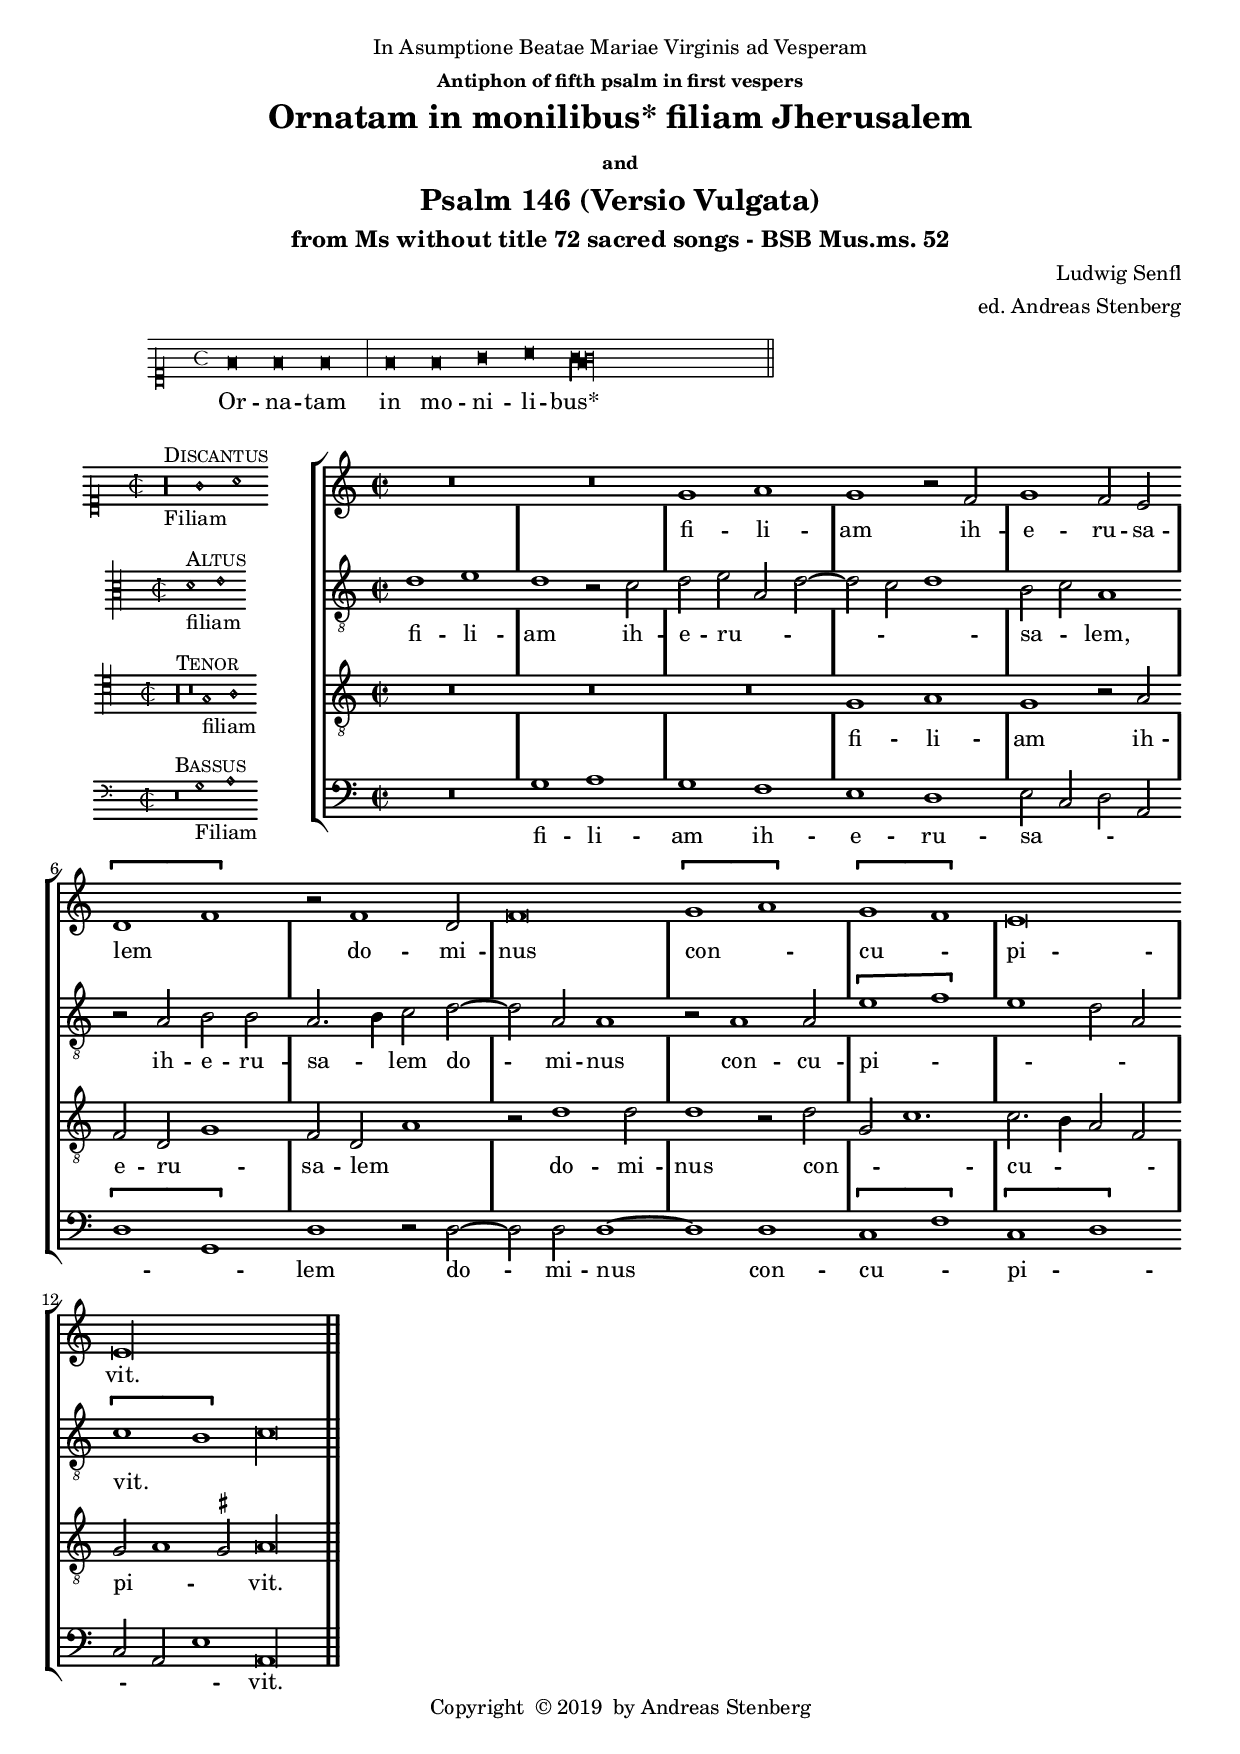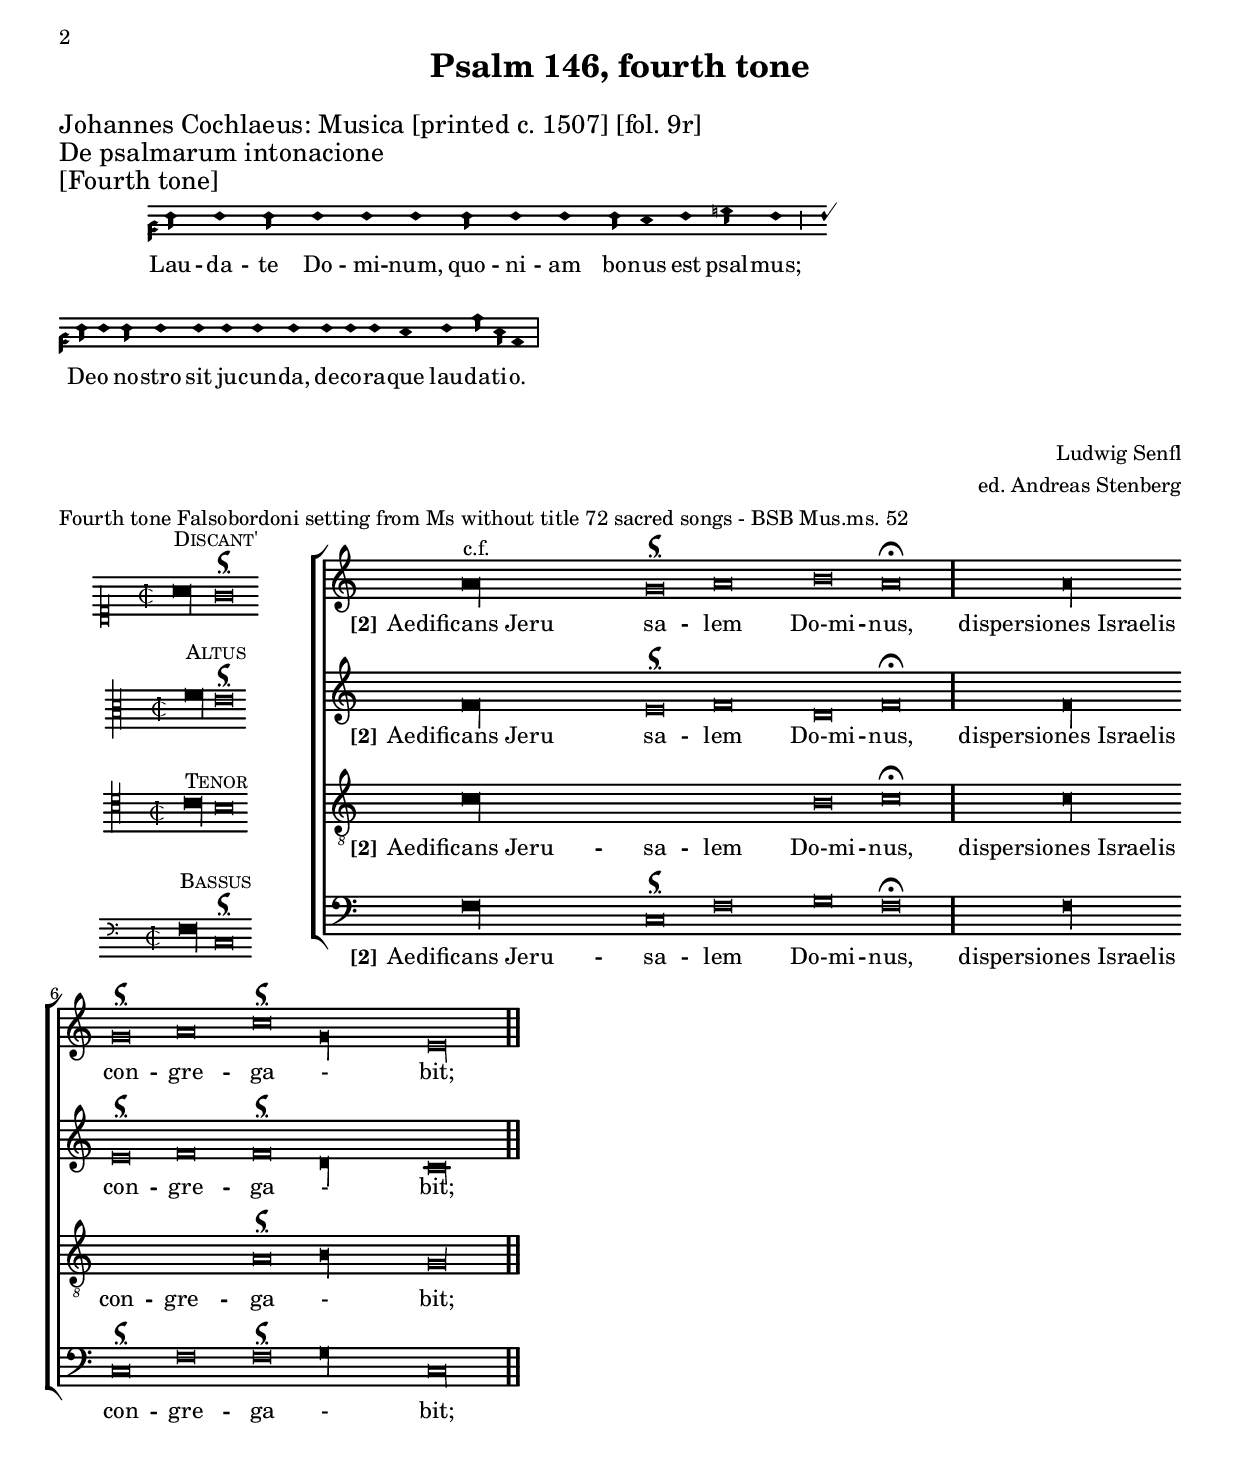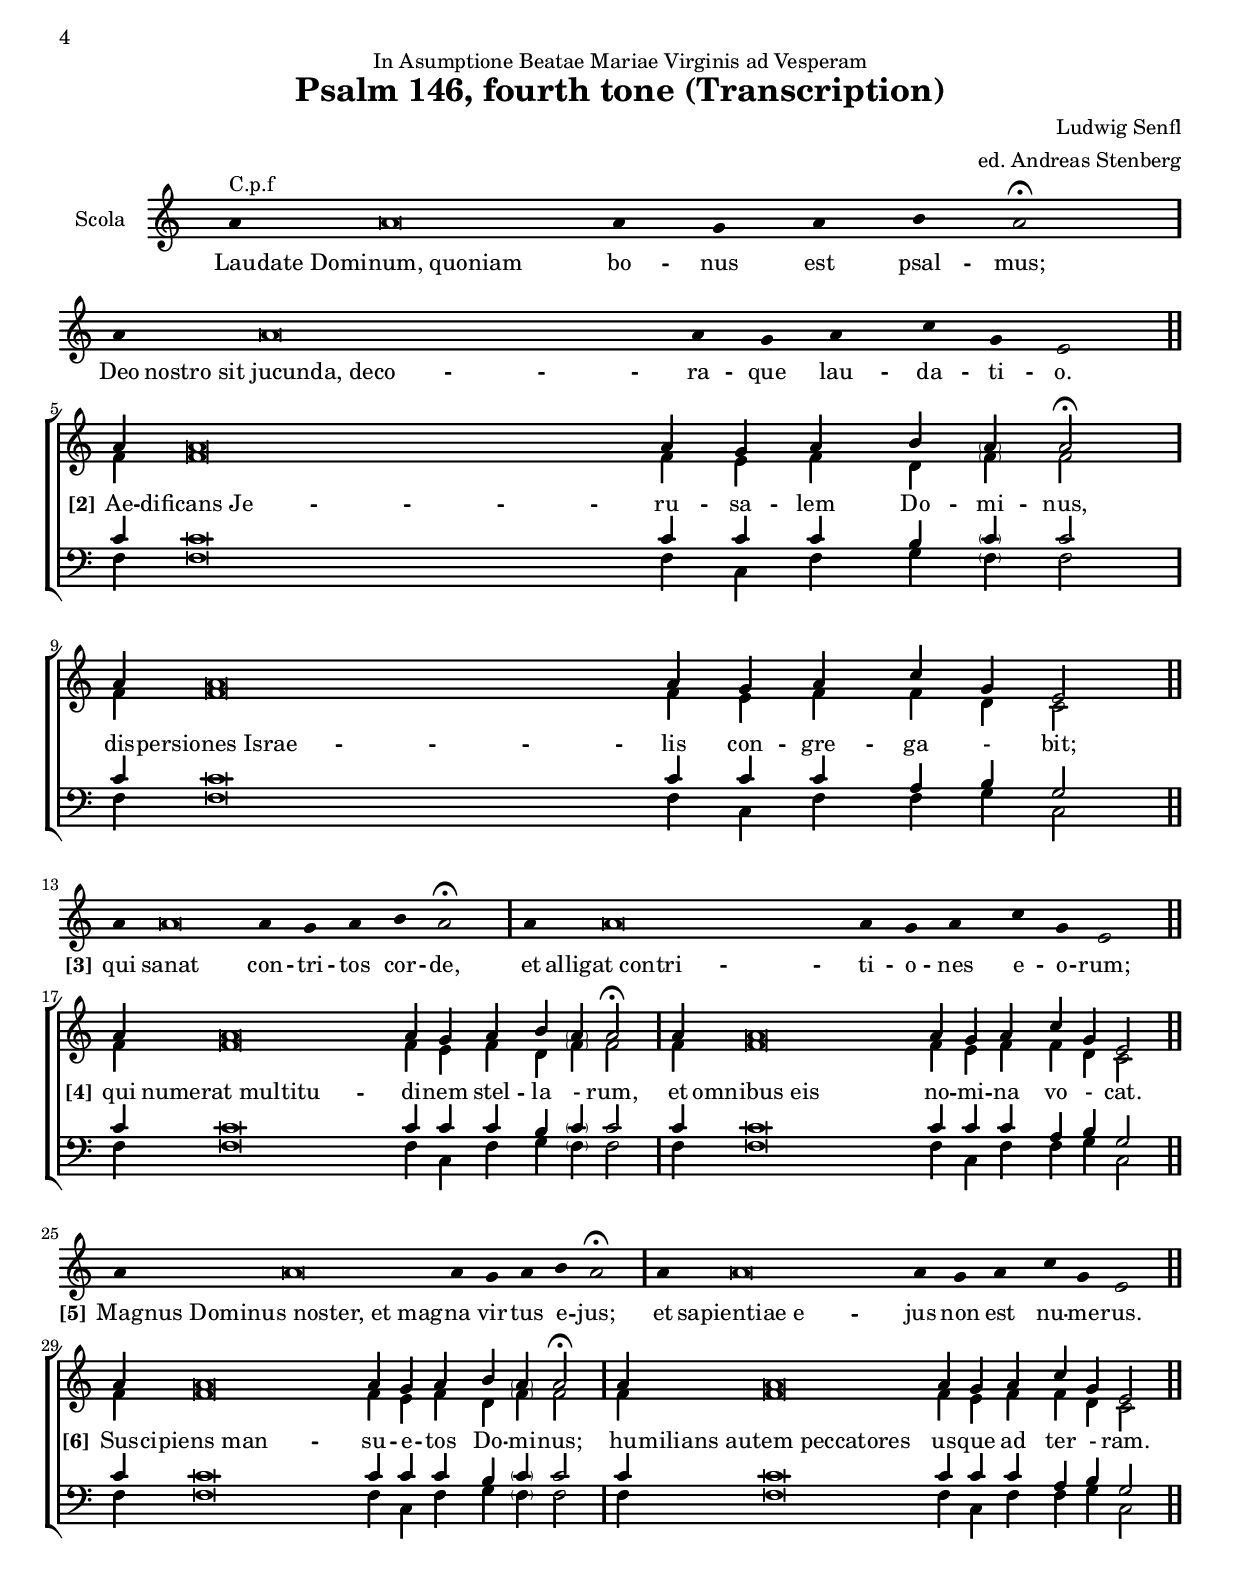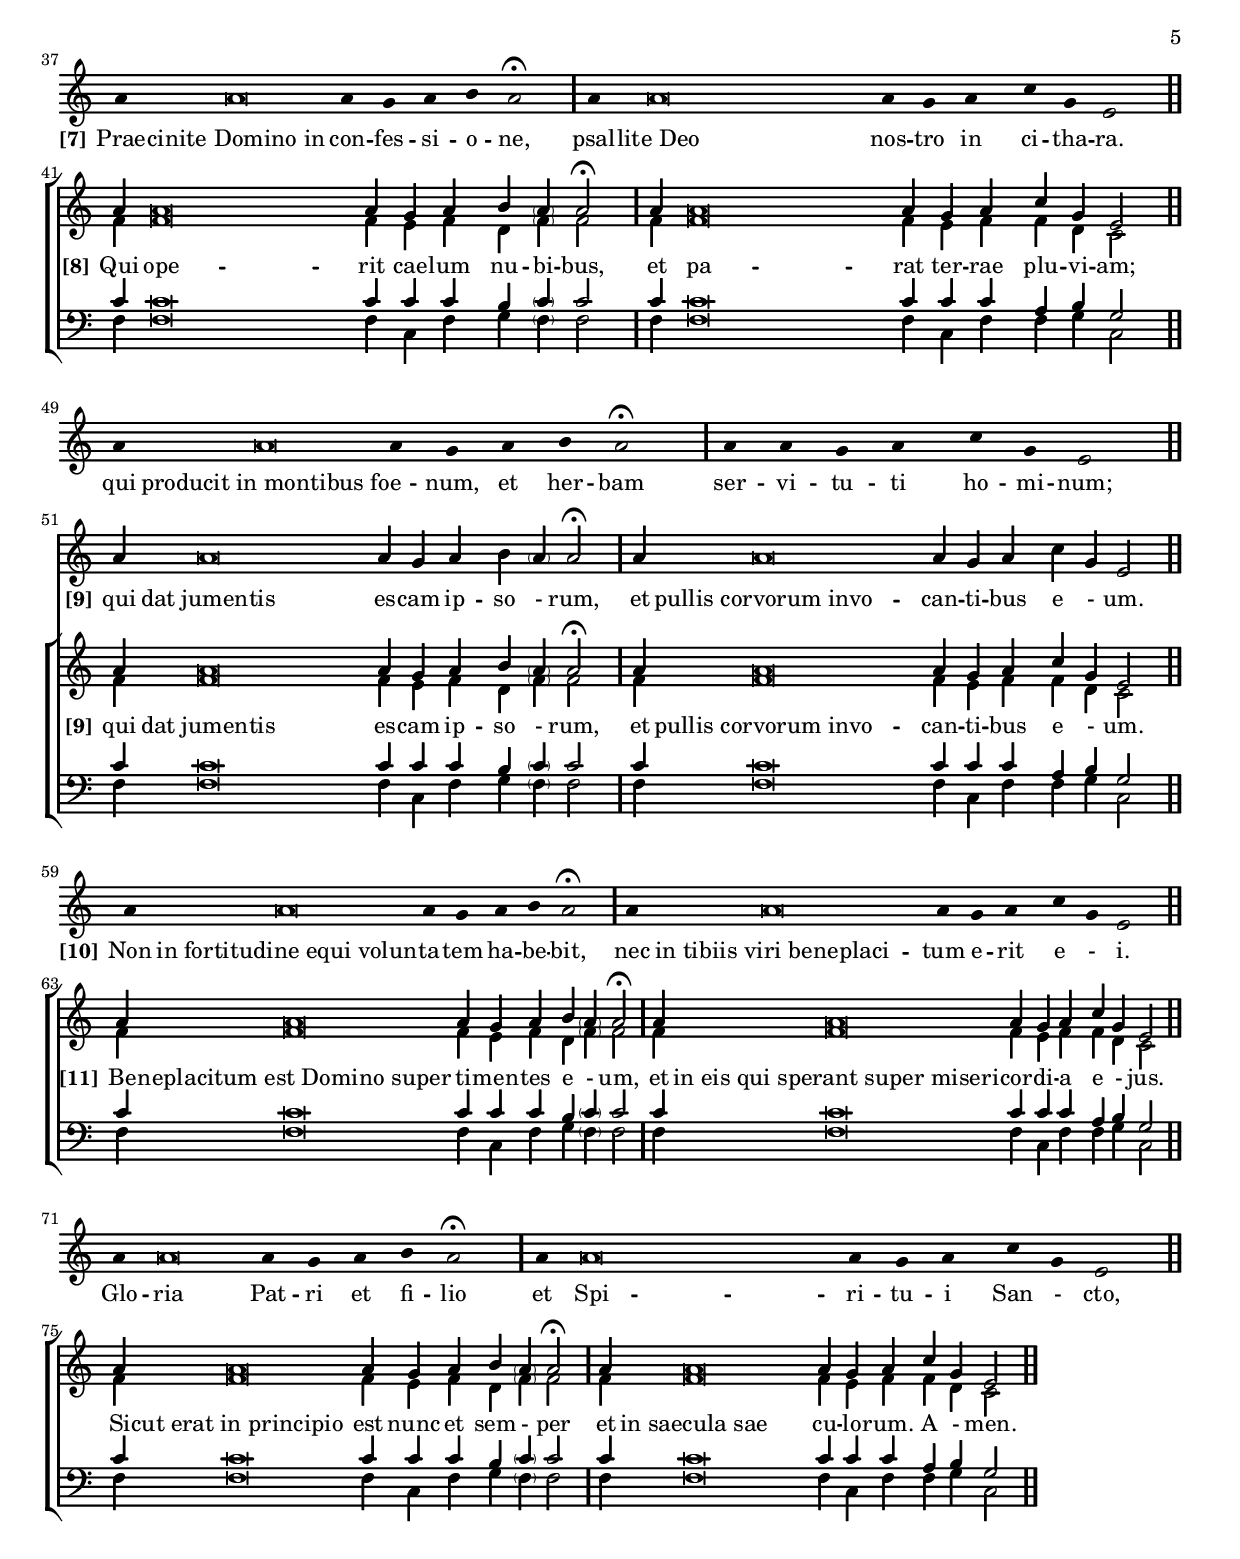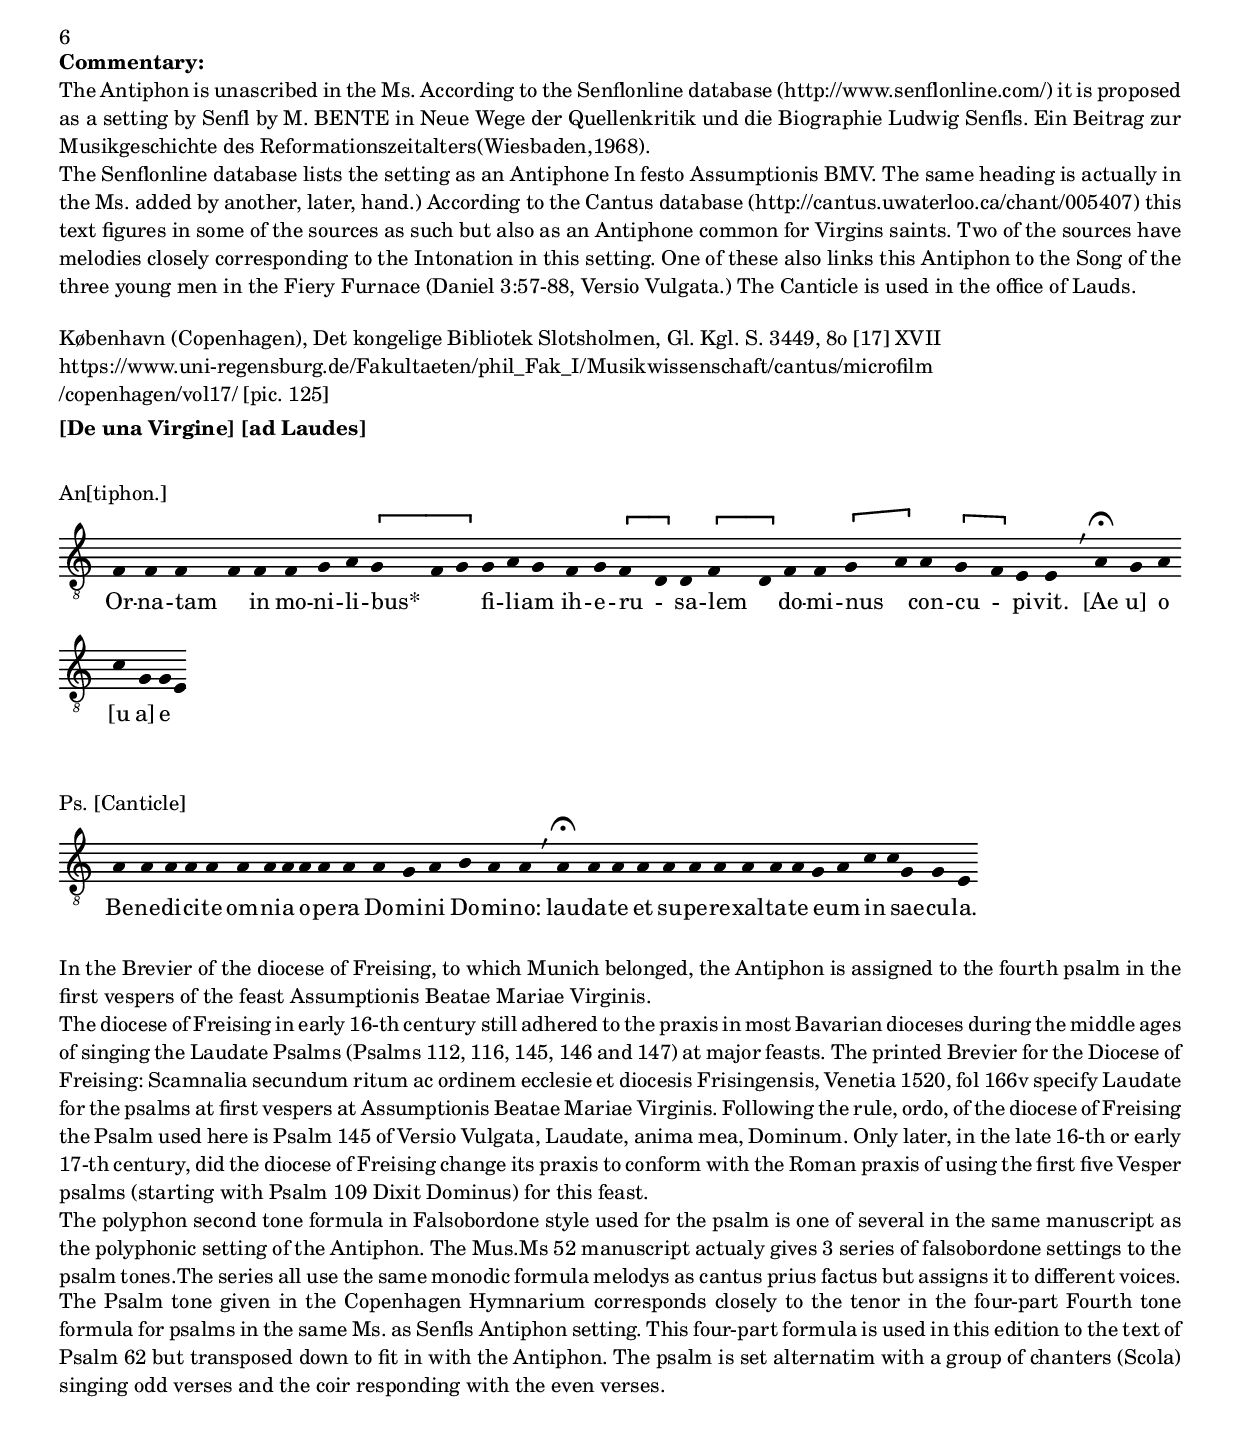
\version "2.18.0"
\include "deutsch.ly"
ficta = \once \set suggestAccidentals =##t
%% from gregoriana.ly
virga =
\once \override NoteHead.style = #'hufnagel.virga

lpes =
\once \override NoteHead.style = #'hufnagel.lpes

virgaL = \tweak extra-offset #'(-3.5 . 0)   \once \override NoteHead.style = #'hufnagel.virga


virgula = {
  \once \override BreathingSign.text = #(make-musicglyph-markup "scripts.rcomma")
  \once \override BreathingSign.font-size = #-2

  % Workaround: add padding.  Correct fix would be spacing engine handle this.
  \once \override BreathingSign.minimum-X-extent = #'(-0.8.0 . 0.0)
  \once \override BreathingSign.minimum-Y-extent = #'(-2.5 . 2.5)

  \breathe
}
caesura = {
  \once \override BreathingSign.text = #(make-musicglyph-markup "scripts.rvarcomma")
  \once \override BreathingSign.font-size = #-2

  % Workaround: add padding.  Correct fix would be spacing engine handle this.
  \once \override BreathingSign.minimum-X-extent = #'(-0.8.0 . 0.0)
  \once \override BreathingSign.minimum-Y-extent = #'(-2.5 . 2.5)

  \breathe
}
divisioMinima = {
  \once \override BreathingSign.stencil = #ly:breathing-sign::divisio-minima

  % Workaround: add padding.  Correct fix would be spacing engine handle this.
  \once \override BreathingSign.minimum-X-extent = #'(-0.8.0 . 0.0)
  \once \override BreathingSign.minimum-Y-extent = #'(-2.5 . 2.5)

  \breathe
}
divisioMaior = {
  \once \override BreathingSign.stencil = #ly:breathing-sign::divisio-maior
  \once \override BreathingSign.Y-offset = #0

  % Workaround: add padding.  Correct fix would be spacing engine handle this.
  \once \override BreathingSign.minimum-X-extent = #'(-0.8.0 . 0.0)
  \once \override BreathingSign.minimum-Y-extent = #'(-2.5 . 2.5)

  \breathe
}
divisioMaxima = {
  \once \override BreathingSign.stencil = #ly:breathing-sign::divisio-maxima
  \once \override BreathingSign.Y-offset = #0

  % Workaround: add padding.  Correct fix would be spacing engine handle this.
  \once \override BreathingSign.minimum-X-extent = #'(-0.8.0 . 0.0)
  \once \override BreathingSign.minimum-Y-extent = #'(-2.5 . 2.5)

  \breathe
}
finalis = {
  \once \override BreathingSign.stencil = #ly:breathing-sign::finalis
  \once \override BreathingSign.Y-offset = #0

  % Workaround: add padding.  Correct fix would be spacing engine handle this.
  \once \override BreathingSign.minimum-X-extent = #'(-0.8.0 . 0.0)
  \once \override BreathingSign.minimum-Y-extent = #'(-2.5 . 2.5)

  \breathe
}
#(set-global-staff-size 18)
\header {
    dedication = "In Asumptione Beatae Mariae Virginis ad Vesperam"

  title = \markup {
    \center-column {
      \small "Antiphon of fifth psalm in first vespers"
      "Ornatam in monilibus* filiam Jherusalem"
      \small "and"
      \smaller "Psalm 146 (Versio Vulgata)"
      %      "Wann er zu nacht"
      \vspace #0.5
    }
  }
  subtitle = \markup {
    \center-column {
      "from Ms without title 72 sacred songs - BSB Mus.ms. 52"
    }
  }
  composer = "Ludwig Senfl"
  arranger = "ed. Andreas Stenberg"
  poet = ""
  meter =""
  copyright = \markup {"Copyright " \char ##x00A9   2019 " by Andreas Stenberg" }
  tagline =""
}
Inton = \relative c' {
  \set Score.tempoHideNote = ##t
  \tempo 1 = 172
  \override NoteHead.style = #'blackpetrucci
  f\breve*1/2
  f\breve*1/2
  f\breve*1/2
  \divisioMaxima
  f\breve*1/2
  f\breve*1/2
  g\breve*1/2
  a\breve*1/2 \noBreak
  \[g\breve*1/2(
  f\breve*1/2   \override NoteHead.style = #'petrucci
  g\longa*1/2\]
\finalis
}
\score {
  <<
    \new MensuralVoice = "discantus" {
      \clef "petrucci-c1"
      \hide Score.BarNumber {
        \Inton
      }
    }
    \new Lyrics \lyricsto "discantus" {
      Or -- na -- tam in mo -- ni -- li -- bus*
    }
  >>
  \layout {
    line-width = #180
%    indent = #0.0
  }
  \header {
    dedication = ##f
    title = ##f
    subtitle = ##f
    composer = ##f
    arranger = ##f
  }
}

global = {
  \key c \major
}
%% PDF p. 145 - 146.
sopMusic = \relative c'' {

  \set Score.tempoHideNote = ##t
  \tempo 1 = 86
  \time 2/2
  \set Timing.measureLength = #(ly:make-moment 4/2)
  \override Staff.BarLine.transparent = ##t
 R\breve*2
 g1 a1
 g1 r2 f2
 g1 f2 e2
 \[d1( f1)\]		%% end of second line in orig.
 r2 f1 d2
 f\breve
 \[g1( a1)\]
 \[g1( f1)\]
 e\breve
 \cadenzaOn
 e\longa
 \revert Staff.BarLine.transparent
  \bar "||"
}
sopWords = \lyricmode {
%Ornata in monilibus*
fi -- li -- am ih -- e -- ru -- sa -- lem
do -- mi -- nus con -- cu -- pi -- vit.
}
altoMusic = \relative c' {
  \clef "G_8"
  \override Staff.BarLine.transparent = ##t
  d1 e1
  d1 r2 c2
  d2 e2( a,2 d2~
  d2 c2 d1)			%% end of first line in orig.
  h2( c2) a1
  r2 a2 h2 h2
  a2.( h4) c2 d2~
  d2 a2 a1			%% end of second line.
  r2 a1 a2
  \[e'1( f1\]
  e1 d2 a2)
  \[c1( h1\]
  c\longa*1/2)
  \revert Staff.BarLine.transparent
}
altoWords = \lyricmode {
%Ornata in monilibus*
fi -- li -- am ih -- e -- ru -- sa -- lem,
ih -- e -- ru -- sa -- lem
do -- mi -- nus con -- cu -- pi -- vit.
}
tenorMusic = \relative c' {
  \clef "G_8"
  \override Staff.BarLine.transparent = ##t
   R\breve*3
   g1 a1
   g1 r2 a2
   f2 d2( g1)			%% end of first line in orig.
   f2 d2( a'1)
   r2 d1 d2
   d1 r2 d2(
   g,2 c1.)			%% end of second line.
   c2.( h4 a2 f2)
   g2( a1 \ficta gis2)
   a\longa*1/2
 \revert Staff.BarLine.transparent
}
tenorWords = \lyricmode {
%Ornata in monilibus*
fi -- li -- am ih -- e -- ru -- sa -- lem
do -- mi -- nus con -- cu -- pi -- vit.
}
bassMusic = \relative c {
  \override Staff.BarLine.transparent = ##t
  R\breve
  g'1 a1
  g1 f1
  e1 d1			%% end of first line in orig.
  e2( c2 d2 a2
  \[d1 g,1)\]
  d'1 r2 d2~
  d2 d2 d1~
  d1 d1			%% end of second line.
  \[c1( f1)\]
  \[c1( d1\]
  c2 a2 e'1)
  a,\longa*1/2
  \revert Staff.BarLine.transparent
}
bassWords = \lyricmode {
%Ornata in monilibus*
fi -- li -- am ih -- e -- ru -- sa -- lem
do -- mi -- nus con -- cu -- pi -- vit.
}
incipitDiscantus = \markup {
  \score {
    {
      %      \set Staff.instrumentName = #"Tenor "
      \override NoteHead.style = #'neomensural
      \override Rest.style = #'neomensural
      \override Staff.TimeSignature.style = #'mensural
      \cadenzaOn
      \clef "petrucci-c1"
      \key c \major
      \time 2/2

      r\longa^\markup { \smallCaps"Discantus"}
      _"Filiam"
      g'1 a'1
    }
    \layout {
      \context {
        \Voice
        \remove "Ligature_bracket_engraver"
        \consists "Mensural_ligature_engraver"
      }
      line-width = 4.5\cm
    }
  }
}


incipitAltus = \markup {
  \score {
    {
      %      \set Staff.instrumentName = #"Tenor "
      \override NoteHead.style = #'neomensural
      \override Rest.style = #'neomensural
      \override Staff.TimeSignature.style = #'mensural
      \cadenzaOn
      \clef "petrucci-c3"
      \key c \major
      \time 2/2
      d'1^\markup \smallCaps"Altus"_"filiam"
      e'1
    }
    \layout {
      \context {
        \Voice
        \remove "Ligature_bracket_engraver"
        \consists "Mensural_ligature_engraver"
      }
      line-width = 4.5\cm
    }
  }
}


incipitTenor = \markup {
  \score {
    {
      %      \set Staff.instrumentName = #"Tenor "
      \override NoteHead.style = #'neomensural
      \override Rest.style = #'neomensural
      \override Staff.TimeSignature.style = #'mensural
      \cadenzaOn
      \clef "petrucci-c4"
      \key c \major
      \time 2/2
      r\longa ^\markup \smallCaps"Tenor"
      r\breve
      g1_"filiam" a1
    }
    \layout {
      \context {
        \Voice
        \remove "Ligature_bracket_engraver"
        \consists "Mensural_ligature_engraver"
      }
      line-width = 5.0\cm
    }
  }
}
#(append! supported-clefs '(("mensural-f3" . ("clefs.mensural.f" 0 0))))

incipitBassus = \markup {
  \score {
    {
      %      \set Staff.instrumentName = #"Tenor "
      \override NoteHead.style = #'neomensural
      \override Rest.style = #'neomensural
      \override Staff.TimeSignature.style = #'mensural
      \cadenzaOn
      \clef "mensural-f"
      \key c \major
      \time 2/2
      r\breve^\markup \smallCaps"Bassus"
      g1_"Filiam" a1

    }
    \layout {
      \context {
        \Voice
        \remove "Ligature_bracket_engraver"
        \consists "Mensural_ligature_engraver"
      }
      line-width = 4.5\cm
    }
  }
}


\score {
  <<
    \new StaffGroup \with {
      \override VerticalAxisGroup.staff-staff-spacing = #'((basic-distance . 12))
    } <<
      \new Staff = treble <<
        \set Staff.instrumentName = \incipitDiscantus
        \new Voice = "sopranos" {
          \set  Staff.midiInstrument ="choir aahs"
          %	\voiceOne
          << \global \sopMusic >>
        }
      >>
      \new Lyrics = sopranos { s1 }

      \new Staff = "medius" <<
        \set Staff.instrumentName = \incipitAltus

        \new Voice = "altos" {
          %	\voiceTwo
          \set  Staff.midiInstrument ="choir aahs"
          << \global \altoMusic >>
        }
      >>

      \new Lyrics = "altos" { s1 }
      \new Staff = tenors <<
        \set Staff.instrumentName = \incipitTenor

        \clef "treble"
        \new Voice = "tenors" {
          \set  Staff.midiInstrument ="choir aahs"
          %	\voiceOne
          << \global \tenorMusic >>
        }
      >>
      \new Lyrics = "tenors" { s1 }

      \new Staff ="basses" {
        \set Staff.instrumentName = \incipitBassus

        \new Voice = "basses" {
          \set  Staff.midiInstrument ="choir aahs"
          \clef "bass"
          %	\voiceTwo
          << \global \bassMusic >>
        }
      }
    >>
    \new Lyrics = basses { s1 }

    \context Lyrics = sopranos \lyricsto sopranos \sopWords
    \context Lyrics = altos \lyricsto altos \altoWords
    \context Lyrics = tenors \lyricsto tenors \tenorWords
    \context Lyrics = basses \lyricsto basses \bassWords
  >>
  \layout {
    \context {
      \Score
      % no bars in staves
      %      \override BarLine.transparent = ##t

    }
    % the next three instructions keep the lyrics between the bar lines
    \context {
      \Lyrics
      \consists "Bar_engraver"
      \override BarLine.transparent = ##t
    }
    \context {
      \StaffGroup
      \consists "Separating_line_group_engraver"
    }
    \context {
      \Voice
      % no slurs
      \override Slur.transparent = ##t
      % Comment in the below "\remove" command to allow line
      % breaking also at those barlines where a note overlaps
      % into the next bar.  The command is commented out in this
      % short example score, but especially for large scores, you
      % will typically yield better line breaking and thus improve
      % overall spacing if you comment in the following command.
      %\remove "Forbid_line_break_engraver"
    }
    indent = 4.5\cm
  }
  \header {
    dedication = ##f
    title = ##f
    subtitle = ##f
    composer = ##f
    arranger = ##f
  }
}


upperStaff = \new VaticanaStaff = "upperStaff" <<
  \set Staff.midiInstrument = "choir aahs"
  \context VaticanaVoice = "cantus" <<
    \transpose c c {
      %      \override Staff.StaffSymbol.line-count = #5
      \startStaff
      \override Staff.KeySignature.glyph-name-alist =
      #alteration-hufnagel-glyph-name-alist
      \override Staff.Accidental.glyph-name-alist =
      #alteration-hufnagel-glyph-name-alist
      \override Staff.Custos.style = #'hufnagel
      \override NoteHead.style = #'hufnagel.punctum
      \clef "hufnagel-fa1"
      \set Staff.clefPosition = #-2
      \set Staff.middleCPosition = #3
      \set Staff.middleCClefPosition = #-4
      \virga a a \virga a  a a a \virga a a a \virga a4 g a \virga h! a
      \break
      \divisioMaior
      \bar ""
      \virga a a \virga a a a a a  a a a a  g a \virga c'  \virga g e
      \divisioMaxima
    }
  >>
  \new Lyrics = "One" \lyricsto "cantus" {
    Lau -- da -- te Do -- mi -- num, quo -- ni -- am bo -- nus est psal -- mus;
    De -- o no -- stro sit ju -- cun -- da, de -- co -- ra -- que lau -- da -- ti -- o.
  }

>>

\paper {
  line-thickness = #(/ staff-space 5.0)
}

\score {
  <<
    \upperStaff
  >>
  \layout {
    line-width = 130
    ragged-last = ##t
    \context {
      \Score
      timing = ##f
    }
    \context {
      \VaticanaStaff
      \revert  BarLine.transparent
      \override StaffSymbol.thickness = #1.0
      \override KeySignature.glyph-name-alist =
      #alteration-vaticana-glyph-name-alist
      \override Custos.neutral-position = #4
    }
  }
  %  \midi {
  %    \tempo 4 = 140
  %  }
  \header {
    breakbefore = ##t
    dedication = ##f
    title = "Psalm 146, fourth tone"
    subtitle = ##f
    composer = ##f
    arranger = ##f
    piece = \markup \column {
      \fontsize #2 {
         "Johannes Cochlaeus: Musica [printed c. 1507] [fol. 9r]"
        "De psalmarum intonacione"
        "[Fourth tone]"
      }
    }
    %}
  }
}

global = {
  \key c \major
  \override Staff.TimeSignature.transparent = ##t
}

sopMusicII = \relative c'' {

  \set Score.tempoHideNote = ##t
  \tempo \breve = 86
  \time 2/2
  \set Timing.measureLength = #(ly:make-moment 4/1)
  \override Staff.BarLine.transparent = ##t
  \stemDown
  \override NoteHead.style = #'blackpetrucci
  a\maxima^"c.f."
  \override NoteHead.style = #'neomensural
  g\breve^\signumcongruentiae
  a\breve
  h\breve
  a\breve^\fermata
  \revert Staff.BarLine.transparent
  \bar "|"
  \override NoteHead.style = #'blackpetrucci
  a\longa
  \override Staff.BarLine.transparent =##t
  \override NoteHead.style = #'neomensural
  g\breve^\signumcongruentiae
  a\breve
  c\breve^\signumcongruentiae
  \override NoteHead.style = #'blackpetrucci
  g\longa
  \override NoteHead.style = #'neomensural
  \cadenzaOn
  e\longa
  \revert Staff.BarLine.transparent
  \bar "||"
}
sopWordsII = \lyricmode {
  \set stanza =  "[2]" "Aedificans Jeru" sa -- lem Do-mi -- nus,
  "dispersiones Israelis" con -- gre -- ga - bit;
}
altoMusicII = \relative c' {
  \override Staff.BarLine.transparent = ##t
  \override NoteHead.style = #'blackpetrucci
  \stemDown
  f\maxima
  \override NoteHead.style = #'neomensural
  e\breve^\signumcongruentiae
  f\breve
  d\breve
  f\breve^\fermata
  \revert Staff.BarLine.transparent
  \override NoteHead.style = #'blackpetrucci
  f\longa
  \override Staff.BarLine.transparent =##t
  \override NoteHead.style = #'neomensural
  e\breve^\signumcongruentiae
  f\breve
  f\breve^\signumcongruentiae
  \override NoteHead.style = #'blackpetrucci
  d\longa
  \override NoteHead.style = #'neomensural
  c\longa
  \revert Staff.BarLine.transparent
}
altoWordsII = \lyricmode {
  \set stanza =  "[2]" "Aedificans Jeru"sa -- lem Do-mi -- nus,
  "dispersiones Israelis" con -- gre -- ga - bit;
}
tenorMusicII = \relative c' {
  \clef "G_8"
  \override Staff.BarLine.transparent = ##t
  \override NoteHead.style = #'blackpetrucci
  \override Tie.transparent =##t
  c\maxima
  \override NoteHead.style = #'neomensural
  \hideNotes
  c\breve
  c\breve
  \unHideNotes
  h\breve
  c\breve^\fermata
  \revert Staff.BarLine.transparent
  \override NoteHead.style = #'blackpetrucci
  c\longa
  \override Staff.BarLine.transparent =##t
  \hideNotes
  c\breve
  c\breve
  \unHideNotes
  \override NoteHead.style = #'neomensural
  a\breve^\signumcongruentiae
  \override NoteHead.style = #'blackpetrucci
  h\longa
  \override NoteHead.style = #'neomensural
  g\longa
  \revert Staff.BarLine.transparent
}
tenorWordsII = \lyricmode {
  \set stanza =  "[2]" "Aedificans Jeru" -- sa -- lem Do-mi -- nus,
  "dispersiones Israelis" con -- gre -- ga - bit;

}
bassMusicII = \relative c {
  \override Staff.BarLine.transparent = ##t
  \override NoteHead.style = #'blackpetrucci
  f\maxima
  \override NoteHead.style = #'neomensural
  c\breve^\signumcongruentiae
  f\breve
  g\breve
  f\breve^\fermata
  \revert Staff.BarLine.transparent
  \override NoteHead.style = #'blackpetrucci
  f\longa
  \override Staff.BarLine.transparent =##t
  \override NoteHead.style = #'neomensural
  c\breve^\signumcongruentiae
  f\breve
  f\breve^\signumcongruentiae
  \override NoteHead.style = #'blackpetrucci
  g\longa
  \override NoteHead.style = #'neomensural
  \stemDown
  c,\longa
  \revert Staff.BarLine.transparent
}
bassWordsII = \lyricmode {
  \set stanza =  "[2]" "Aedificans Jeru" -- sa -- lem Do-mi -- nus,
  "dispersiones Israelis" con -- gre -- ga - bit;
}
incipitDiscantus = \markup {
  \score {
    {
      %      \set Staff.instrumentName = #"Tenor "
      \override Rest.style = #'neomensural
      \override Staff.TimeSignature.style = #'mensural
      \cadenzaOn
      \clef "petrucci-c1"
      \key c \major
      \time 2/2
      \override NoteHead.style = #'blackpetrucci
      a'\maxima ^\markup { \smallCaps"Discant'"} %_"SChön bin ich nit"
      \override NoteHead.style = #'neomensural
      g'\breve^\signumcongruentiae
    }
    \layout {
      \context {
        \Voice
        \remove "Ligature_bracket_engraver"
        \consists "Mensural_ligature_engraver"
      }
      line-width = 4.5\cm
    }
  }
}


incipitAltus = \markup {
  \score {
    {
      %      \set Staff.instrumentName = #"Tenor "
      \override NoteHead.style = #'blackpetrucci
      \override Rest.style = #'neomensural
      \override Staff.TimeSignature.style = #'mensural
      \cadenzaOn
      \clef "petrucci-c3"
      \key c \major
      \time 2/2
      f'\maxima^\markup \smallCaps"Altus"
      \override NoteHead.style = #'neomensural
      e'\breve^\signumcongruentiae

    }
    \layout {
      \context {
        \Voice
        \remove "Ligature_bracket_engraver"
        \consists "Mensural_ligature_engraver"
      }
      line-width = 4.5\cm
    }
  }
}


incipitTenor = \markup {
  \score {
    {
      %      \set Staff.instrumentName = #"Tenor "
      \override NoteHead.style = #'blackpetrucci
      \override Rest.style = #'neomensural
      \override Staff.TimeSignature.style = #'mensural
      \cadenzaOn
      \clef "petrucci-c4"
      \key c \major
      \time 2/2
      c'\maxima^\markup \smallCaps"Tenor"
      \override NoteHead.style = #'neomensural
      h\breve

    }
    \layout {
      \context {
        \Voice
        \remove "Ligature_bracket_engraver"
        \consists "Mensural_ligature_engraver"
      }
      line-width = 5.0\cm
    }
  }
}
#(append! supported-clefs '(("mensural-f3" . ("clefs.mensural.f" 0 0))))

incipitBassus = \markup {
  \score {
    {
      %      \set Staff.instrumentName = #"Tenor "
      \override NoteHead.style = #'blackpetrucci
      \override Rest.style = #'neomensural
      \override Staff.TimeSignature.style = #'mensural
      \cadenzaOn
      \clef "mensural-f"
      \key c \major
      \time 2/2
      f\maxima^\markup \smallCaps"Bassus"
      \override NoteHead.style = #'neomensural
      c\breve^\signumcongruentiae
    }
    \layout {
      \context {
        \Voice
        \remove "Ligature_bracket_engraver"
        \consists "Mensural_ligature_engraver"
      }
      line-width = 4.5\cm
    }
  }
}


\score {
  <<
    \new ChoirStaff \with {
      \override VerticalAxisGroup.staff-staff-spacing = #'((basic-distance . 12))
    } <<
      \new Staff = treble <<
        \set Staff.instrumentName = \incipitDiscantus
        \new Voice = "sopranos" {
          \set  Staff.midiInstrument ="choir aahs"
          %	\voiceOne
          << \global \sopMusicII >>
        }
      >>
      \new Lyrics = sopranos { s1 }

      \new Staff = "medius" <<
        \set Staff.instrumentName = \incipitAltus

        \new Voice = "altos" {
          %	\voiceTwo
          \set  Staff.midiInstrument ="choir aahs"
          << \global \altoMusicII >>
        }
      >>

      \new Lyrics = "altos" { s1 }
      \new Staff = tenors <<
        \set Staff.instrumentName = \incipitTenor

        \clef "treble"
        \new Voice = "tenors" {
          \set  Staff.midiInstrument ="choir aahs"
          %	\voiceOne
          << \global \tenorMusicII >>
        }
      >>
      \new Lyrics = "tenors" { s1 }

      \new Staff ="basses" {
        \set Staff.instrumentName = \incipitBassus

        \new Voice = "basses" {
          \set  Staff.midiInstrument ="choir aahs"
          \clef "bass"
          %	\voiceTwo
          << \global \bassMusicII >>
        }
      }
    >>
    \new Lyrics = basses { s1 }

    \context Lyrics = sopranos \lyricsto sopranos \sopWordsII
    \context Lyrics = altos \lyricsto altos \altoWordsII
    \context Lyrics = tenors \lyricsto tenors \tenorWordsII
    \context Lyrics = basses \lyricsto basses \bassWordsII
  >>
  \layout {
    \context {
      \Score
      % no bars in staves
      %      \override BarLine.transparent = ##t

    }
    % the next three instructions keep the lyrics between the bar lines
    \context {
      \Lyrics
      \consists "Bar_engraver"
      \override BarLine.transparent = ##t
    }
    \context {
      \StaffGroup
      \consists "Separating_line_group_engraver"
    }
    \context {
      \Voice
      \remove "Ligature_bracket_engraver"
      \consists "Mensural_ligature_engraver"
      % no slurs
      \override Slur.transparent = ##t
      % Comment in the below "\remove" command to allow line
      % breaking also at those barlines where a note overlaps
      % into the next bar.  The command is commented out in this
      % short example score, but especially for large scores, you
      % will typically yield better line breaking and thus improve
      % overall spacing if you comment in the following command.
      %\remove "Forbid_line_break_engraver"
    }
    indent = 4.5\cm
  }
  \header {
    dedication = ##f
    title = ##f
    subtitle = ##f
    piece = "Fourth tone Falsobordoni setting from Ms without title 72 sacred songs - BSB Mus.ms. 52"
  }
}
\pageBreak
\markup {
  \fill-line {
    \column {
      \line {      Psalm 146 }
      \vspace #0.5
      \line {Laudate Dominum, quoniam bonus est psalmus; | }
      \line {Deo nostro sit jucunda, decoraque laudatio. }

      \vspace #0.5
      \line {[2] Aedificans Jerusalem Dominus, | }
      \line {dispersiones Israelis congregabit; }

      \vspace #0.5
      \line {[3] qui sanat contritos corde, | }
      \line {et alligat contritiones eorum; }

      \vspace #0.5
      \line {[4] qui numerat multitudinem stellarum, | }
      \line {et omnibus eis nomina vocat. }

      \vspace #0.5
      \line {[5] Magnus Dominus noster, et magna virtus ejus; | }
      \line {et sapientiae ejus non est numerus. }

      \vspace #0.5
      \line {[6] Suscipiens mansuetos Dominus; | }
      \line {humilians autem peccatores usque ad terram. }

      \vspace #0.5
      \line {[7] Praecinite Domino in confessione, | }
      \line {psallite Deo nostro in cithara. }

      \vspace #0.5
      \line {[8] Qui operit caelum nubibus, | }
      \line {et parat terrae pluviam; }

      \vspace #0.5
      \line {qui producit in montibus foenum, et herbam | }
      \line {servituti hominum; }

      \vspace #0.5
      \line {[9] qui dat jumentis escam ipsorum, | }
      \line {et pullis corvorum invocantibus eum. }

      \vspace #0.5
      \line {[10] Non in fortitudine equi voluntatem habebit, | }
      \line {nec in tibiis viri beneplacitum erit ei. }

      \vspace #0.5
      \line {[11] Beneplacitum est Domino super timentes eum, | }
      \line {et in eis qui sperant super misericordia ejus. }

      \vspace #0.5
      \line {Gloria Patri et filio et Spiritui Sancto, | }
      \line {Sicut erat in principio est nunc et semper
             et in saecula saeculorum. Amen. }
    }
  }
}

tenorVoice = \relative c'' {
  \global
  \dynamicUp
  % Music follows here.
  \override Staff.BarLine.transparent =##t
  % Music follows here.
  \omit Stem
  \cadenzaOn
  a4^"C.p.f" a\breve a4
  g4 a4 h4 a2^\fermata
  \cadenzaOff
  \revert Staff.BarLine.transparent
  \bar "|"
  a4
  \override Staff.BarLine.transparent =##t
  a\breve
  a4
  g4 a4 c4 g4 e2
  \revert Staff.BarLine.transparent
  \break
  \bar "||"

  s4*16
  s4*16

  \omit Stem
  \cadenzaOn
  a4 a\breve a4
  g4 a4 h4 a2^\fermata
  \cadenzaOff
  \revert Staff.BarLine.transparent
  \bar "|"
  a4
  \override Staff.BarLine.transparent =##t
  a\breve
  a4
  g4 a4 c4 g4 e2
  \revert Staff.BarLine.transparent
  \break
  \bar "||"

  s4*16
  s4*16

  \omit Stem
  \cadenzaOn
  a4 a\breve a4
  g4 a4 h4 a2^\fermata
  \cadenzaOff
  \revert Staff.BarLine.transparent
  \bar "|"
  a4
  \override Staff.BarLine.transparent =##t
  a\breve
  a4
  g4 a4 c4 g4 e2
  \revert Staff.BarLine.transparent
  \break
  \bar "||"

  s4*16s4*16

  \omit Stem
  \cadenzaOn
  a4 a\breve a4
  g4 a4 h4 a2^\fermata
  \cadenzaOff
  \revert Staff.BarLine.transparent
  \bar "|"
  a4
  \override Staff.BarLine.transparent =##t
  a\breve
  a4
  g4 a4 c4 g4 e2
  \revert Staff.BarLine.transparent
  \break
  \bar "||"

  s4*16
  s4*16


  \omit Stem
  \cadenzaOn
  a4 a\breve a4
  g4 a4 h4 a2^\fermata
  \cadenzaOff
  \revert Staff.BarLine.transparent
  \bar "|"
  a4
  \override Staff.BarLine.transparent =##t
  a4
  g4 a4 c4 g4 e2
  \revert Staff.BarLine.transparent
  \break
  \bar "||"

  \undo \omit Stem
  a4 \override Staff.BarLine.transparent =##t
  a\breve a4
  g4 a4 h4 \parenthesize a4 a2^\fermata
  \cadenzaOff
  \revert Staff.BarLine.transparent
  \bar "|"
  a4
  \override Staff.BarLine.transparent =##t
  a\breve
  a4
  g4 a4 c4 g4 e2
  \revert Staff.BarLine.transparent
  \break
  \bar "||"

  \omit Stem
  \cadenzaOn
  a4 a\breve a4
  g4 a4 h4 a2^\fermata
  \cadenzaOff
  \revert Staff.BarLine.transparent
  \bar "|"
  a4
  \override Staff.BarLine.transparent =##t
  a\breve
  a4
  g4 a4 c4 g4 e2
  \revert Staff.BarLine.transparent
  \break
  \bar "||"

  s4*16
  s4*16

  \omit Stem
  \cadenzaOn
  a4 a\breve a4
  g4 a4 h4 a2^\fermata
  \cadenzaOff
  \revert Staff.BarLine.transparent
  \bar "|"
  a4
  \override Staff.BarLine.transparent =##t
  a\breve
  a4
  g4 a4 c4 g4 e2
  \revert Staff.BarLine.transparent
  \break
  \bar "||"

  s4*16
  s4*16

}

verseTenorVoice = \lyricmode {
  % Lyrics follow here.
  % Lyrics follow here.
  Lau -- "date Dominum, quoniam" bo -- nus est psal --      mus;
  Deo "nostro sit jucunda, deco" -- ra -- que lau -- da -- ti -- o.
  %  \set stanza = "[2]" Ae -- "dificans Je" -- ru -- sa -- lem Do -- mi -- nus,
  %  dis -- "persiones Israe" -- lis con -- gre -- ga - bit;

  \set stanza = "[3]" qui sanat con -- tri -- tos cor -- de,
  et "alligat contri" -- ti -- o -- nes e -- o -- rum;

  %  \set stanza = "[4]" qui "numerat multitu" -- di -- nem stel -- la - rum,
  %  et "omnibus eis" no -- mi -- na vo - cat.

  \set stanza =  "[5]" Mag -- "nus Dominus noster, et mag" -- na vir -- tus e -- jus;
  et "sapientiae e" -- jus non est nu -- me -- rus.

  %  \set stanza = "[6]" Sus -- "cipiens man" -- su -- e -- tos Do -- mi -- nus;
  %  hu -- "milians autem peccatores" us -- que ad ter - ram.

  \set stanza = "[7]" Prae -- "cinite Domino in" con -- fes -- si -- o -- ne,
  psal -- "lite Deo" nos -- tro in ci -- tha -- ra.

  %  \set stanza = "[8]" Qui ope -- rit cae -- lum nu -- bi -- bus,
  %  et pa -- rat ter -- rae plu -- vi -- am;

  qui "producit in montibus fo" -- e -- num, et her -- bam
  ser -- vi -- tu -- ti ho -- mi -- num;

  \set stanza =  "[9]" qui "dat jumentis" es -- cam ip -- so - rum,
  et "pullis corvorum invo" -- can -- ti -- bus e - um.

  \set stanza = "[10]" Non "in fortitudine equi volun" -- ta -- tem ha -- be -- bit,
  nec "in tibiis viri beneplaci" -- tum e -- rit e - i.

  %  \set stanza = "[11]" Be -- "neplacitum est Domino super" ti -- men -- tes e - um,
  %  et "in eis qui sperant super miseri" -- cor -- di -- a e - jus.

  Glo -- ria Pat -- ri et fi -- lio
  et Spi -- ri -- tu -- i San - cto,

  %  Si -- "cut erat in principio" est nunc et sem - per
  %  et "in saecula sae" cu -- lo -- rum. A - men.

}

soprano = \relative c'' {
  \global
  % Music follows here.
  \override Staff.BarLine.transparent =##t
  % Music follows here.
  \omit Stem
  \cadenzaOn
  s4*15
  s4*16
  \cadenzaOff

  \undo \omit Stem
  a4 \override Staff.BarLine.transparent =##t
  a\breve a4
  g4 a4 h4 \parenthesize a4 a2^\fermata
  \revert Staff.BarLine.transparent
  \break
  \bar "|"
  \override Staff.BarLine.transparent =##t
  a4
  \override Staff.BarLine.transparent =##t
  a\breve
  a4
  g4 a4 c4 g4 e2
  \revert Staff.BarLine.transparent
  \break
  \bar "||"
  s4*14
  s4*16
  s4
  \revert Staff.BarLine.transparent

  a4 \override Staff.BarLine.transparent =##t
  a\breve a4
  g4 a4 h4 \parenthesize a4 a2^\fermata
  \cadenzaOff
  \revert Staff.BarLine.transparent
  \bar "|"
  a4
  \override Staff.BarLine.transparent =##t
  a\breve
  a4
  g4 a4 c4 g4 e2
  \revert Staff.BarLine.transparent
  \break
  \bar "||"

  s4*15
  s4*16

  \undo \omit Stem
  a4 \override Staff.BarLine.transparent =##t
  a\breve a4
  g4 a4 h4 \parenthesize a4 a2^\fermata
  \cadenzaOff
  \revert Staff.BarLine.transparent
  \bar "|"
  a4
  \override Staff.BarLine.transparent =##t
  a\breve
  a4
  g4 a4 \noBreak c4 g4 e2
  \revert Staff.BarLine.transparent
  \bar "||"

  s4*15
  s4*16

  \undo \omit Stem
  a4 \override Staff.BarLine.transparent =##t
  a\breve a4
  g4 a4 h4 \parenthesize a4 a2^\fermata
  \cadenzaOff
  \revert Staff.BarLine.transparent
  \bar "|"
  a4
  \override Staff.BarLine.transparent =##t
  a\breve
  a4
  g4 a4 c4 g4 e2
  \revert Staff.BarLine.transparent
  \break
  \bar "||"

  s4*15
  s4*8

  \undo \omit Stem
  a4 \override Staff.BarLine.transparent =##t
  a\breve a4
  g4 a4 h4 \parenthesize a4 a2^\fermata
  \cadenzaOff
  \revert Staff.BarLine.transparent
  \bar "|"
  a4
  \override Staff.BarLine.transparent =##t
  a\breve
  a4
  g4 a4 c4 g4 e2
  \revert Staff.BarLine.transparent
  \break
  \bar "||"

  s4*15
  s4*16

  \undo \omit Stem
  a4 \override Staff.BarLine.transparent =##t
  a\breve a4
  g4 a4 h4 \parenthesize a4 a2^\fermata
  \cadenzaOff
  \revert Staff.BarLine.transparent
  \bar "|"
  a4
  \override Staff.BarLine.transparent =##t
  a\breve
  a4
  g4 a4 c4 g4 e2
  \revert Staff.BarLine.transparent
  \break
  \bar "||"

  s4*15
  s4*16

  \undo \omit Stem
  a4 \override Staff.BarLine.transparent =##t
  a\breve a4
  g4 a4 h4 \parenthesize a4 a2^\fermata
  \cadenzaOff
  \revert Staff.BarLine.transparent
  \bar "|"
  a4
  \override Staff.BarLine.transparent =##t
  a\breve
  a4
  g4 a4 c4 g4 e2
  \revert Staff.BarLine.transparent
  \break
  \bar "||"

}

alto = \relative c' {
  \global
  \global
  % Music follows here.
  \override Staff.BarLine.transparent =##t
  s4*15
  s4*16
  \revert Staff.BarLine.transparent

  f4 \override Staff.BarLine.transparent =##t
  f\breve f4  e4 f4 d4 \parenthesize f4 f2
  \revert Staff.BarLine.transparent
  f4 \override Staff.BarLine.transparent =##t
  f\breve f4 e4 f4 f4 d4 c2
  \revert Staff.BarLine.transparent

  s4
  \override Staff.BarLine.transparent =##t
  s4*14
  s4*16
  \revert Staff.BarLine.transparent

  f4 \override Staff.BarLine.transparent =##t
  f\breve f4  e4 f4 d4 \parenthesize f4 f2
  \revert Staff.BarLine.transparent
  f4 \override Staff.BarLine.transparent =##t
  f\breve f4 e4 f4 f4 d4 c2
  \revert Staff.BarLine.transparent

  s4
  \override Staff.BarLine.transparent =##t
  s4*14
  s4*16
  \revert Staff.BarLine.transparent

  f4 \override Staff.BarLine.transparent =##t
  f\breve f4  e4 f4 d4 \parenthesize f4 f2
  \revert Staff.BarLine.transparent
  f4 \override Staff.BarLine.transparent =##t
  f\breve f4 e4 f4 f4 d4 c2
  \revert Staff.BarLine.transparent

  s4
  \override Staff.BarLine.transparent =##t
  s4*14
  s4*16
  \revert Staff.BarLine.transparent

  f4 \override Staff.BarLine.transparent =##t
  f\breve f4  e4 f4 d4 \parenthesize f4 f2
  \revert Staff.BarLine.transparent
  f4 \override Staff.BarLine.transparent =##t
  f\breve f4 e4 f4 f4 d4 c2
  \revert Staff.BarLine.transparent

  s4
  \override Staff.BarLine.transparent =##t
  s4*14
  s4*8
  \revert Staff.BarLine.transparent

  f4 \override Staff.BarLine.transparent =##t
  f\breve f4  e4 f4 d4 \parenthesize f4 f2
  \revert Staff.BarLine.transparent
  f4 \override Staff.BarLine.transparent =##t
  f\breve f4 e4 f4 f4 d4 c2
  \revert Staff.BarLine.transparent

  s4
  \override Staff.BarLine.transparent =##t
  s4*14
  s4*16
  \revert Staff.BarLine.transparent

  f4 \override Staff.BarLine.transparent =##t
  f\breve f4  e4 f4 d4 \parenthesize f4 f2
  \revert Staff.BarLine.transparent
  f4 \override Staff.BarLine.transparent =##t
  f\breve f4 e4 f4 f4 d4 c2
  \revert Staff.BarLine.transparent

  s4
  \override Staff.BarLine.transparent =##t
  s4*14
  s4*16
  \revert Staff.BarLine.transparent

  f4 \override Staff.BarLine.transparent =##t
  f\breve f4  e4 f4 d4 \parenthesize f4 f2
  \revert Staff.BarLine.transparent
  f4 \override Staff.BarLine.transparent =##t
  f\breve f4 e4 f4 f4 d4 c2
  \revert Staff.BarLine.transparent

}

tenor = \relative c' {
  \global
  % Music follows here.
  \override Staff.BarLine.transparent =##t
  s4*15
  s4*16
  \revert Staff.BarLine.transparent
  c4
  \override Staff.BarLine.transparent =##t
  c\breve c4 c4 c4 h4 \parenthesize c4 c2
  \revert Staff.BarLine.transparent
  c4
  \override Staff.BarLine.transparent =##t
  c\breve c4 c4 c4 a4 h4 g2
  \revert Staff.BarLine.transparent

  s4
  \override Staff.BarLine.transparent =##t
  s4*14
  s4*16
  \revert Staff.BarLine.transparent
  c4
  \override Staff.BarLine.transparent =##t
  c\breve c4 c4 c4 h4 \parenthesize c4 c2
  \revert Staff.BarLine.transparent
  c4
  \override Staff.BarLine.transparent =##t
  c\breve c4 c4 c4 a4 h4 g2
  \revert Staff.BarLine.transparent

  s4
  \override Staff.BarLine.transparent =##t
  s4*14
  s4*16
  \revert Staff.BarLine.transparent
  c4
  \override Staff.BarLine.transparent =##t
  c\breve c4 c4 c4 h4 \parenthesize c4 c2
  \revert Staff.BarLine.transparent
  c4
  \override Staff.BarLine.transparent =##t
  c\breve c4 c4 c4 a4 h4 g2
  \revert Staff.BarLine.transparent

  s4
  \override Staff.BarLine.transparent =##t
  s4*14
  s4*16
  \revert Staff.BarLine.transparent
  c4
  \override Staff.BarLine.transparent =##t
  c\breve c4 c4 c4 h4 \parenthesize c4 c2
  \revert Staff.BarLine.transparent
  c4
  \override Staff.BarLine.transparent =##t
  c\breve c4 c4 c4 a4 h4 g2
  \revert Staff.BarLine.transparent

  s4
  \override Staff.BarLine.transparent =##t
  s4*14
  s4*8
  \revert Staff.BarLine.transparent
  c4
  \override Staff.BarLine.transparent =##t
  c\breve c4 c4 c4 h4 \parenthesize c4 c2
  \revert Staff.BarLine.transparent
  c4
  \override Staff.BarLine.transparent =##t
  c\breve c4 c4 c4 a4 h4 g2
  \revert Staff.BarLine.transparent

  s4
  \override Staff.BarLine.transparent =##t
  s4*14
  s4*16
  \revert Staff.BarLine.transparent
  c4
  \override Staff.BarLine.transparent =##t
  c\breve c4 c4 c4 h4 \parenthesize c4 c2
  \revert Staff.BarLine.transparent
  c4
  \override Staff.BarLine.transparent =##t
  c\breve c4 c4 c4 a4 h4 g2
  \revert Staff.BarLine.transparent

  s4
  \override Staff.BarLine.transparent =##t
  s4*14
  s4*16
  \revert Staff.BarLine.transparent
  c4
  \override Staff.BarLine.transparent =##t
  c\breve c4 c4 c4 h4 \parenthesize c4 c2
  \revert Staff.BarLine.transparent
  c4
  \override Staff.BarLine.transparent =##t
  c\breve c4 c4 c4 a4 h4 g2
  \revert Staff.BarLine.transparent
}

bass = \relative c {
  \global
  % Music follows here.
  \override Staff.BarLine.transparent =##t
  s4*15
  s4*16
  \revert Staff.BarLine.transparent

  f4
  \override Staff.BarLine.transparent =##t
  f\breve f4 c4 f4 g4 \parenthesize f4  f2
  \revert Staff.BarLine.transparent
  f4
  \override Staff.BarLine.transparent =##t
  f\breve f4 c4 f4 f4 g4 c,2
  \revert Staff.BarLine.transparent

  s4
  \override Staff.BarLine.transparent =##t
  s4*14
  s4*16
  \revert Staff.BarLine.transparent

  f4
  \override Staff.BarLine.transparent =##t
  f\breve f4 c4 f4 g4 \parenthesize f4  f2
  \revert Staff.BarLine.transparent
  f4
  \override Staff.BarLine.transparent =##t
  f\breve f4 c4 f4 f4 g4 c,2
  \revert Staff.BarLine.transparent

  s4
  \override Staff.BarLine.transparent =##t
  s4*14
  s4*16
  \revert Staff.BarLine.transparent

  f4
  \override Staff.BarLine.transparent =##t
  f\breve f4 c4 f4 g4 \parenthesize f4  f2
  \revert Staff.BarLine.transparent
  f4
  \override Staff.BarLine.transparent =##t
  f\breve f4 c4 f4 f4 g4 c,2
  \revert Staff.BarLine.transparent

  s4
  \override Staff.BarLine.transparent =##t
  s4*14
  s4*16
  \revert Staff.BarLine.transparent

  f4
  \override Staff.BarLine.transparent =##t
  f\breve f4 c4 f4 g4 \parenthesize f4  f2
  \revert Staff.BarLine.transparent
  f4
  \override Staff.BarLine.transparent =##t
  f\breve f4 c4 f4 f4 g4 c,2
  \revert Staff.BarLine.transparent

  s4
  \override Staff.BarLine.transparent =##t
  s4*14
  s4*8
  \revert Staff.BarLine.transparent

  f4
  \override Staff.BarLine.transparent =##t
  f\breve f4 c4 f4 g4 \parenthesize f4  f2
  \revert Staff.BarLine.transparent
  f4
  \override Staff.BarLine.transparent =##t
  f\breve f4 c4 f4 f4 g4 c,2
  \revert Staff.BarLine.transparent

  s4
  \override Staff.BarLine.transparent =##t
  s4*14
  s4*16
  \revert Staff.BarLine.transparent

  f4
  \override Staff.BarLine.transparent =##t
  f\breve f4 c4 f4 g4 \parenthesize f4  f2
  \revert Staff.BarLine.transparent
  f4
  \override Staff.BarLine.transparent =##t
  f\breve f4 c4 f4 f4 g4 c,2
  \revert Staff.BarLine.transparent


  s4
  \override Staff.BarLine.transparent =##t
  s4*14
  s4*16
  \revert Staff.BarLine.transparent

  f4
  \override Staff.BarLine.transparent =##t
  f\breve f4 c4 f4 g4 \parenthesize f4  f2
  \revert Staff.BarLine.transparent
  f4
  \override Staff.BarLine.transparent =##t
  f\breve f4 c4 f4 f4 g4 c,2
  \revert Staff.BarLine.transparent
}

verseChoir = \lyricmode {
  % Lyrics follow here.
  \set stanza = "[2]" Ae -- "dificans Je" -- ru -- sa -- lem Do -- mi -- nus,
  dis -- "persiones Israe" -- lis con -- gre -- ga - bit;

  \set stanza = "[4]" qui "numerat multitu" -- di -- nem stel -- la - rum,
  et "omnibus eis" no -- mi -- na vo - cat.

  \set stanza = "[6]" Sus -- "cipiens man" -- su -- e -- tos Do -- mi -- nus;
  hu -- "milians autem peccatores" us -- que ad ter - ram.

  \set stanza = "[8]" Qui ope -- rit cae -- lum nu -- bi -- bus,
  et pa -- rat ter -- rae plu -- vi -- am;

  \set stanza =  "[9]" qui "dat jumentis" es -- cam ip -- so - rum,
  et "pullis corvorum invo" -- can -- ti -- bus e - um.

  \set stanza = "[11]" Be -- "neplacitum est Domino super" ti -- men -- tes e - um,
  et "in eis qui sperant super miseri" -- cor -- di -- a e - jus.

  Si -- "cut erat in principio" est nunc et sem - per
  et "in saecula sae" cu -- lo -- rum. A - men.
}

tenorVoicePart = \new Staff \with {
  instrumentName = "Scola"
  midiInstrument = "choir aahs"
} { \clef "treble" \tenorVoice }
\addlyrics { \verseTenorVoice }

choirPart = \new ChoirStaff <<
  \new Staff \with {
    midiInstrument = "choir aahs"
    instrumentName = \markup \center-column { "Sopran" "Alt" }
  } <<
    \new Voice = "soprano" { \voiceOne \soprano }
    \new Voice = "alto" { \voiceTwo \alto }
  >>
  \new Lyrics \with {
    \override VerticalAxisGroup #'staff-affinity = #CENTER
  } \lyricsto "soprano" \verseChoir
  \new Staff \with {
    midiInstrument = "choir aahs"
    instrumentName = \markup \center-column { "Tenor" "Bas" }
  } <<
    \clef bass
    \new Voice = "tenor" { \voiceOne \tenor }
    \new Voice = "bass" { \voiceTwo \bass }
  >>
>>

\score {
  <<
    \tenorVoicePart
    \choirPart
  >>
  \layout {
    \context {
      \Staff \RemoveEmptyStaves
      \override VerticalAxisGroup.remove-first = ##t
    }
  }
  %  \midi {
  %    \tempo 4=100
  %  }
  \header {
    title = "Psalm 146, fourth tone (Transcription)"
    subtitle = ##f
    breakbefore = ##t
  }
}

%% Comments
\markup {
  \column {
    \bold "Commentary:"
    \justify-string #"The Antiphon is unascribed in the Ms. According to the Senflonline database (http://www.senflonline.com/) it 
is proposed as a setting by Senfl by M. BENTE in Neue  Wege  der  Quellenkritik  und  die  Biographie  Ludwig  
Senfls.  Ein  Beitrag  zur  Musikgeschichte  des Reformationszeitalters(Wiesbaden,1968). 

The Senflonline database lists the setting as an Antiphone In festo Assumptionis BMV. The same heading is 
actually in the Ms. added by another, later, hand.) According to the Cantus database 
(http://cantus.uwaterloo.ca/chant/005407) this text figures in some of the sources as such but also as an 
Antiphone common for Virgins saints. Two of the sources have melodies closely corresponding to the 
Intonation in this setting. One of these also links this Antiphon to the Song of the three young men in the 
Fiery Furnace (Daniel 3:57-88, Versio Vulgata.) The Canticle is used in the office of Lauds."
    \vspace #1.0
  }
}


\include "gregorian.ly"
\markup {
  \column {
 \line { København (Copenhagen), Det kongelige Bibliotek Slotsholmen, Gl. Kgl. S. 3449, 8o [17] XVII }
 \line { https://www.uni-regensburg.de/Fakultaeten/phil_Fak_I/Musikwissenschaft/cantus/microfilm}
 \line { /copenhagen/vol17/  [pic. 125]  }
 \vspace #0.2
 \line { \bold { [De una Virgine] [ad Laudes]} }
 \vspace #1.0
  }
}
chant = \relative c' {
  \clef "G_8"
f,4 f f\melisma f\melismaEnd
f f g a
\[g\melisma f g\melismaEnd\]
g a g f
g \[f\melisma d\melismaEnd\] d
\[f\melisma d\melismaEnd\] f f
\[g\melisma a\melismaEnd\] a \[g\melisma
f\melismaEnd\] e e
\divisioMaxima
a g a c
g g e \break
}

verba = \lyricmode {
Or -- na -- tam in mo -- ni -- li -- bus*
fi -- li -- am ih -- e -- ru -- sa -- lem
do -- mi -- nus con -- cu -- pi -- vit.
[Ae u] o [u a] e
}
\score {
  \new Staff <<
  \new Voice = "melody" \chant
  \new Lyrics = "one" \lyricsto melody \verba
  >>
  \layout {
    \context {
      \Staff
      \remove "Time_signature_engraver"
      \remove "Bar_engraver"
      \hide Stem
    }
  }
  \header {
    dedication = ##f
    title = ##f
    subtitle = ##f
    composer = ##f
    arranger = ##f
    piece = "An[tiphon.]"
  }
}

chantPs = \relative c' {
  \clef "G_8"
  a4 a a a
  a a a a
  a a a a
  g a h a a
  \divisioMaxima
  a a a a
  a a a a
  a a g a
  c\melisma c\melismaEnd g g
  e
}

verbaPs = \lyricmode {
Be -- ne -- di -- ci -- te om -- ni -- a o -- pe -- ra Do -- mi -- ni Do -- mi -- no:
lau -- da -- te et su -- pe -- re -- xal -- ta -- te e -- um in sae -- cu -- la.
}
\score {
  \new Staff <<
  \new Voice = "melody" \chantPs
  \new Lyrics = "one" \lyricsto melody \verbaPs
  >>
  \layout {
    \context {
      \Staff
      \remove "Time_signature_engraver"
      \remove "Bar_engraver"
      \hide Stem
    }
  }
  \header {
    dedication = ##f
    title = ##f
    subtitle = ##f
    composer = ##f
    arranger = ##f
    piece = "Ps. [Canticle]"
  }
}

\markup {
  \column {
    \justify-string #"In the Brevier of the diocese of Freising, to which Munich belonged, the Antiphon is assigned to the fourth 
psalm in the first vespers of the feast Assumptionis Beatae Mariae Virginis. 

The diocese of Freising in early 16-th century still adhered to the praxis in most Bavarian dioceses during the
middle ages of singing the Laudate Psalms (Psalms 112, 116, 145, 146 and 147) at major feasts. The printed Brevier for the Diocese of Freising: 
Scamnalia secundum ritum ac ordinem ecclesie et diocesis Frisingensis, Venetia 1520, fol 166v specify 
Laudate for the psalms at first vespers at Assumptionis Beatae Mariae 
Virginis. Following the rule, ordo, of the diocese of Freising the Psalm used here is Psalm 145 of Versio 
Vulgata, Laudate, anima mea, Dominum. Only later, in the late 16-th or early 17-th century, did the diocese of 
Freising change its praxis to conform with the Roman praxis of using the first five Vesper psalms (starting 
with Psalm 109 Dixit Dominus) for this feast. 

The polyphon second tone formula in Falsobordone style used for the psalm is one of several  in the same manuscript as the polyphonic setting of the Antiphon. The Mus.Ms 52 manuscript 
actualy gives 3 series of falsobordone settings to the psalm tones.The series all use the same monodic formula 
melodys as cantus prius factus but assigns it to different voices."
    \vspace #0.2
    \justify-string #"The Psalm tone given in the Copenhagen Hymnarium corresponds closely to the tenor in the four-part 
Fourth tone formula for psalms in the same Ms. as Senfls Antiphon setting. This four-part formula is used in 
this edition to the text of Psalm 62 but transposed down to fit in with the Antiphon. The psalm is set 
alternatim with a group of chanters (Scola) singing odd verses and the coir responding with the even verses."

    \vspace #1.0
  }
}

%% midi output
\score {
  <<
    \new StaffGroup <<
      \new Staff = treble <<
        \set Staff.instrumentName = \incipitDiscantus
        \new Voice = "sopranos" {
          \set  Staff.midiInstrument ="choir aahs"
          %	\voiceOne
          << \global { \Inton  \sopMusic \soprano } >>
        }
      >>
      \new Lyrics = sopranos { s1 }

      \new Staff = "medius" <<
        \set Staff.instrumentName = \incipitAltus

        \new Voice = "altos" {
          %	\voiceTwo
          \set  Staff.midiInstrument ="choir aahs"
          << \global { s\breve*11 \altoMusic \alto } >>
        }
      >>

      \new Lyrics = "altos" { s1 }
      \new Staff = tenors <<
        \set Staff.instrumentName = \incipitTenor

        \clef "treble"
        \new Voice = "tenors" {
          \set  Staff.midiInstrument ="choir aahs"
          %	\voiceOne
          << \global { s\breve*11 \tenorMusic <<{ \tenorVoice }\\{ \tenor }>> } >>
        }
      >>
      \new Lyrics = "tenors" { s1 }

      \new Staff ="basses" {
        \set Staff.instrumentName = \incipitBassus

        \new Voice = "basses" {
          \set  Staff.midiInstrument ="choir aahs"
          \clef "G_8"
          %	\voiceTwo
          << \global { s\breve*11 \bassMusic \bass } >>
        }
      }
    >>
    \new Lyrics = basses { s1 }

    \context Lyrics = sopranos \lyricsto sopranos \sopWords
    \context Lyrics = altos \lyricsto altos \altoWords
    \context Lyrics = tenors \lyricsto tenors \tenorWords
    \context Lyrics = basses \lyricsto basses \bassWords
  >>
%  \layout {}
  \midi {}
}
\paper {
  ragged-bottom = ##t
  ragged-last-bottom = ##t
  ragged-last = ##t
  print-all-headers = ##t
}

%{
convert-ly.py (GNU LilyPond) 2.18.2  convert-ly.py: Processing `'...
Applying conversion: 2.15.7, 2.15.9, 2.15.10, 2.15.16, 2.15.17,
2.15.18, 2.15.19, 2.15.20, 2.15.25, 2.15.32, 2.15.39, 2.15.40,
2.15.42, 2.15.43, 2.16.0, 2.17.0, 2.17.4, 2.17.5, 2.17.6, 2.17.11,
2.17.14, 2.17.15, 2.17.18, 2.17.19, 2.17.20, 2.17.25, 2.17.27,
2.17.29, 2.17.97, 2.18.0
%}
